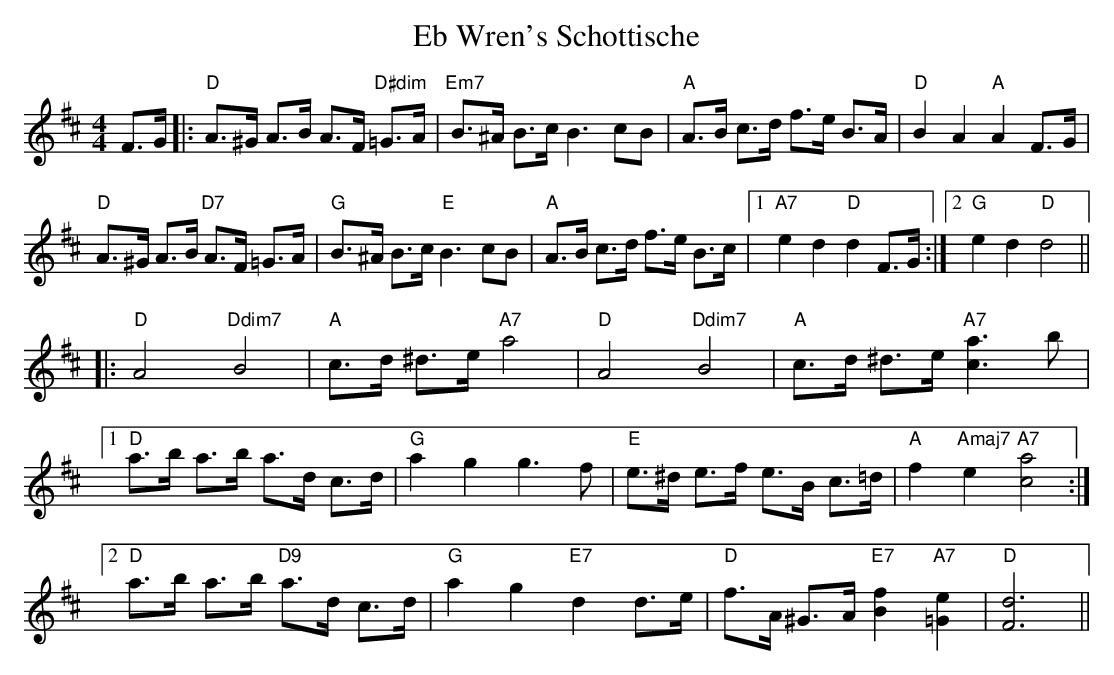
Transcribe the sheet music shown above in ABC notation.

X:1
T: Eb Wren's Schottische
M: 4/4
L: 1/8
K: Dmaj
F>G|:"D"A>^G A>B A>F "D#dim"=G>A|"Em7"B>^A B>c B3 cB|"A"A>B c>d f>e B>A|"D"B2 A2 "A"A2 F>G|
"D"A>^G A>B "D7"A>F =G>A|"G"B>^A B>c "E"B3 cB|"A"A>B c>d f>e B>c|1 "A7"e2 d2 "D"d2 F>G:|2 "G"e2 d2 "D"d4||
|:"D"A4 "Ddim7"B4|"A"c>d ^d>e "A7"a4|"D"A4 "Ddim7"B4|"A"c>d ^d>e "A7"[c3a3] b|
[1"D"a>b a>b a>d c>d|"G"a2 g2 g3 f|"E"e>^d e>f e>B c>=d|"A"f2 "Amaj7"e2 "A7"[c4a4]:|
[2"D"a>b a>b "D9"a>d c>d|"G"a2 g2 "E7"d2 d>e|"D"f>A ^G>A "E7"[B2f2] "A7"[=G2e2]|"D"[F6d6]||
